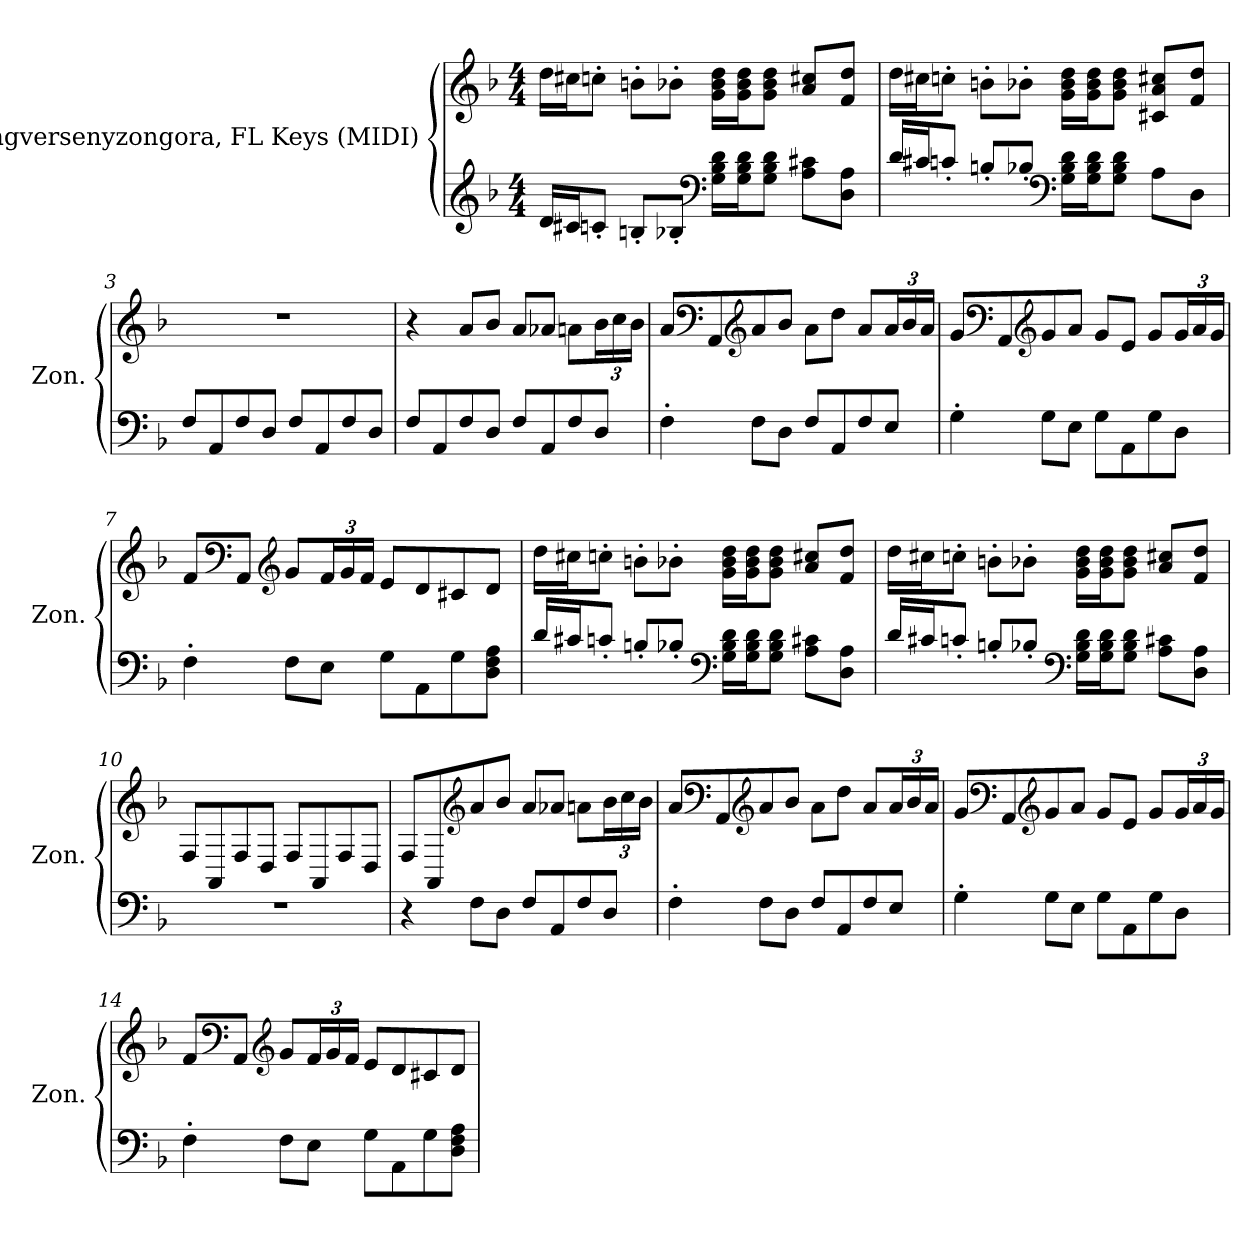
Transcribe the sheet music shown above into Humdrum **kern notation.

**kern	**kern
*part1	*part1
*staff2	*staff1
*I"Hangversenyzongora, FL Keys (MIDI)	*
*I'Zon.	*
*clefG2	*clefG2
*k[b-]	*k[b-]
*M4/4	*M4/4
*MM120	*MM120
=1	=1
16d/LL	16dd\LL
16c#X/J	16cc#X\J
8cn'/J	8ccn'\J
8Bn'/L	8bn'\L
8B-X'/J	8b-X'\J
*clefF4	*
16G\ 16B-\ 16d\LL	16g\ 16b-\ 16dd\LL
16G\ 16B-\ 16d\J	16g\ 16b-\ 16dd\J
8G\ 8B-\ 8d\J	8g\ 8b-\ 8dd\J
8A\ 8c#X\L	8a/ 8cc#X/L
8D\ 8A\J	8f/ 8dd/J
=2	=2
16d/LL	16dd\LL
16c#X/J	16cc#X\J
8cn'/J	8ccn'\J
8Bn'/L	8bn'\L
8B-X'/J	8b-X'\J
*clefF4	*
16G\ 16B-\ 16d\LL	16g\ 16b-\ 16dd\LL
16G\ 16B-\ 16d\J	16g\ 16b-\ 16dd\J
8G\ 8B-\ 8d\J	8g\ 8b-\ 8dd\J
8A\L	8c#X/ 8a/ 8cc#X/L
8D\J	8f/ 8dd/J
=3	=3
8F/L	1r
8AA/	.
8F/	.
8D/J	.
8F/L	.
8AA/	.
8F/	.
8D/J	.
!!LO:LB:g=z
=4	=4
8F/L	4r
8AA/	.
8F/	8a/L
8D/J	8b-/J
8F/L	8a/L
8AA/	8a-X/J
8F/	8an\L
*	*Xbrackettup
8D/J	24b-\L
.	24cc\
.	24b-\JJ
=5	=5
4F'\	8a/L
*	*clefF4
.	8AA/
*	*clefG2
8F\L	8a/
8D\J	8b-/J
8F/L	8a\L
8AA/	8dd\J
8F/	8a/L
8E/J	24a/L
.	24b-/
.	24a/JJ
=6	=6
4G'\	8g/L
*	*clefF4
.	8AA/
*	*clefG2
8G\L	8g/
8E\J	8a/J
8G\L	8g/L
8AA\	8e/J
8G\	8g/L
8D\J	24g/L
.	24a/
.	24g/JJ
!!LO:LB:g=z
=7	=7
4F'\	8f/L
*	*clefF4
.	8AA/J
*	*clefG2
8F\L	8g/L
8E\J	24f/L
.	24g/
.	24f/JJ
8G\L	8e/L
8AA\	8d/
8G\	8c#X/
8D\ 8F\ 8A\J	8d/J
=8	=8
16d/LL	16dd\LL
16c#X/J	16cc#X\J
8cn'/J	8ccn'\J
8Bn'/L	8bn'\L
8B-X'/J	8b-X'\J
*clefF4	*
16G\ 16B-\ 16d\LL	16g\ 16b-\ 16dd\LL
16G\ 16B-\ 16d\J	16g\ 16b-\ 16dd\J
8G\ 8B-\ 8d\J	8g\ 8b-\ 8dd\J
8A\ 8c#X\L	8a/ 8cc#X/L
8D\ 8A\J	8f/ 8dd/J
!!LO:LB:g=z
=9	=9
16d/LL	16dd\LL
16c#X/J	16cc#X\J
8cn'/J	8ccn'\J
8Bn'/L	8bn'\L
8B-X'/J	8b-X'\J
*clefF4	*
16G\ 16B-\ 16d\LL	16g\ 16b-\ 16dd\LL
16G\ 16B-\ 16d\J	16g\ 16b-\ 16dd\J
8G\ 8B-\ 8d\J	8g\ 8b-\ 8dd\J
8A\ 8c#X\L	8a/ 8cc#X/L
8D\ 8A\J	8f/ 8dd/J
=10	=10
1r	8F/L
.	8AA/
.	8F/
.	8D/J
.	8F/L
.	8AA/
.	8F/
.	8D/J
=11	=11
4r	8F/L
.	8AA/
*	*clefG2
8F\L	8a/
8D\J	8b-/J
8F/L	8a/L
8AA/	8a-X/J
8F/	8an\L
8D/J	24b-\L
.	24cc\
.	24b-\JJ
!!LO:LB:g=z
=12	=12
4F'\	8a/L
*	*clefF4
.	8AA/
*	*clefG2
8F\L	8a/
8D\J	8b-/J
8F/L	8a\L
8AA/	8dd\J
8F/	8a/L
8E/J	24a/L
.	24b-/
.	24a/JJ
=13	=13
4G'\	8g/L
*	*clefF4
.	8AA/
*	*clefG2
8G\L	8g/
8E\J	8a/J
8G\L	8g/L
8AA\	8e/J
8G\	8g/L
8D\J	24g/L
.	24a/
.	24g/JJ
=14	=14
4F'\	8f/L
*	*clefF4
.	8AA/J
*	*clefG2
8F\L	8g/L
8E\J	24f/L
.	24g/
.	24f/JJ
8G\L	8e/L
8AA\	8d/
8G\	8c#X/
8D\ 8F\ 8A\J	8d/J
=	=
*-	*-
